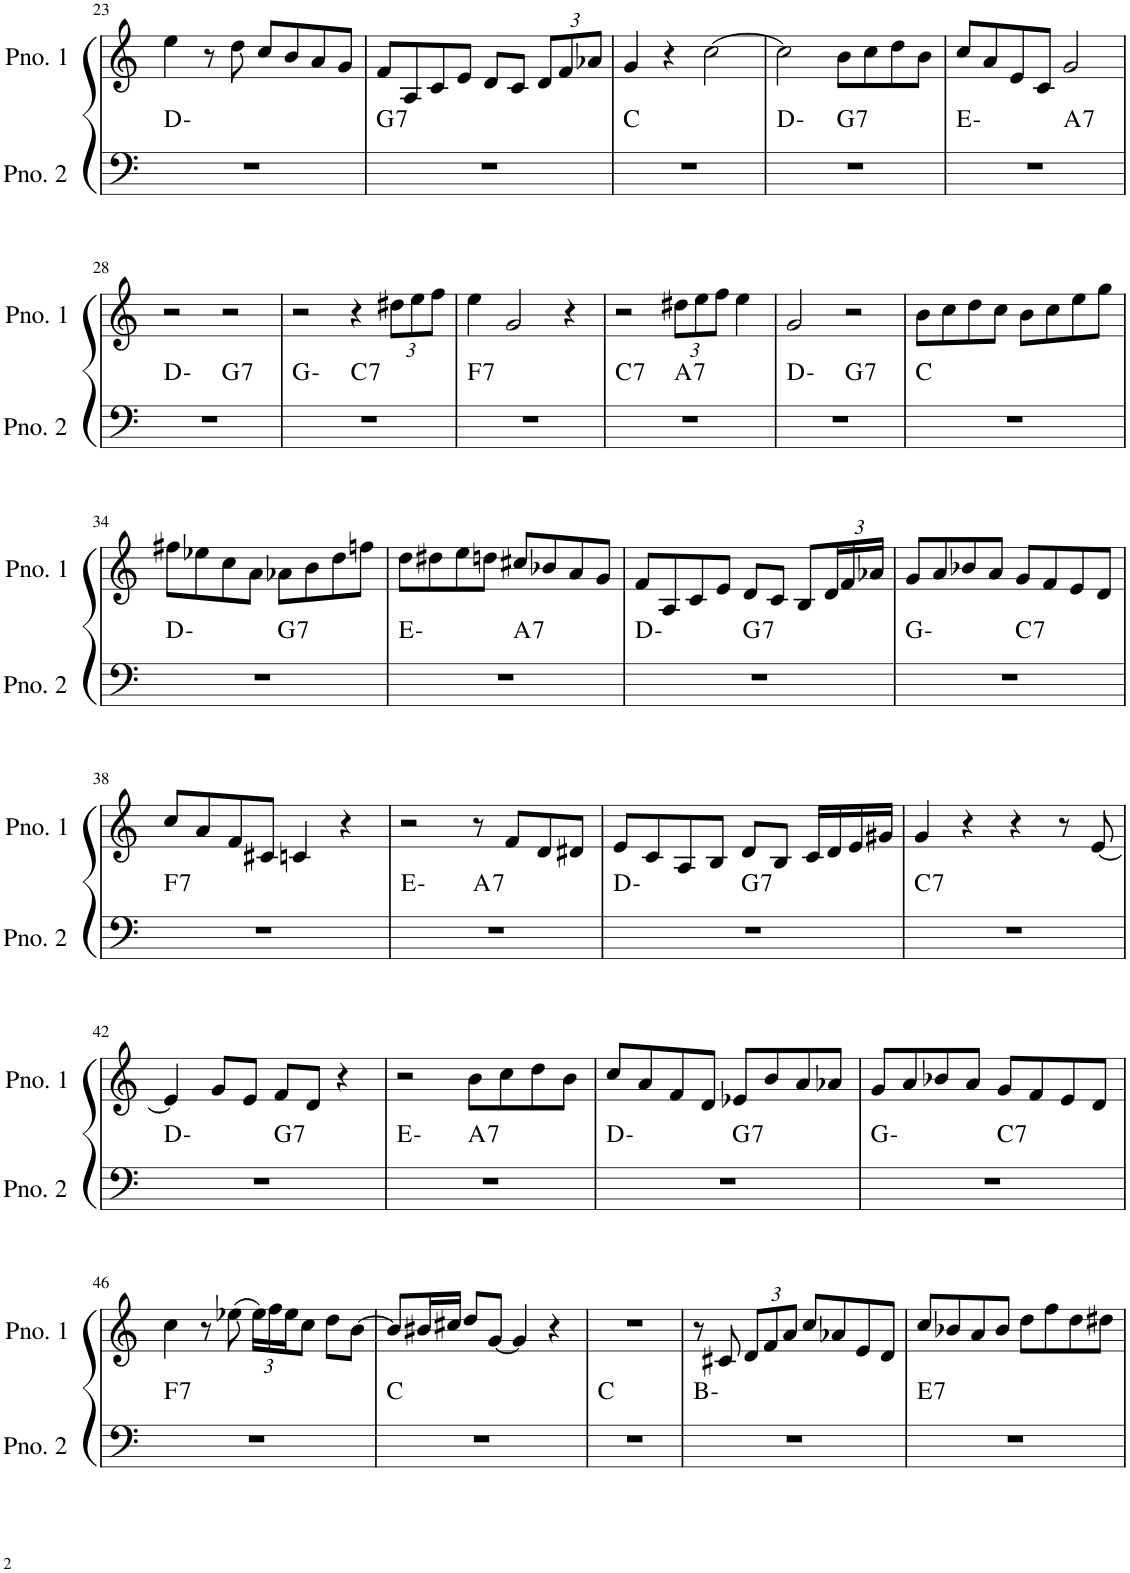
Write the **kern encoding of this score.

**kern	**harte	**kern
*part2	*part2	*part1
*staff2	*	*staff1
*I"ピアノ 2	*	*I"ピアノ 1
!!LO:PB:g=z
*clefF4	*	*clefG2
*k[]	*	*k[]
*M4/4	*	*M4/4
=23	=23	=23
1r	D:min	4ee\
.	.	8r
.	.	8dd\
.	.	8cc/L
.	.	8b/
.	.	8a/
.	.	8g/J
=24	=24	=24
!	!LO:H:kt=7	!
1r	G:7	8f/L
.	.	8A/
.	.	8c/
.	.	8e/J
.	.	8d/L
.	.	8c/J
*	*	*Xbrackettup
.	.	12d/L
.	.	12f/
.	.	12a-X/J
=25	=25	=25
1r	C:maj	4g/
.	.	4r
.	.	[2cc\
=26	=26	=26
*^	*	*
1r	2ryy	D:min	2cc\]
!	!	!LO:H:kt=7	!
.	2ryy	G:7	8b\L
.	.	.	8cc\
.	.	.	8dd\
.	.	.	8b\J
=27	=27	=27	=27
1r	2ryy	E:min	8cc/L
.	.	.	8a/
.	.	.	8e/
.	.	.	8c/J
!	!	!LO:H:kt=7	!
.	2ryy	A:7	2g/
!!LO:LB:g=z
=28	=28	=28	=28
1r	2ryy	D:min	2r
!	!	!LO:H:kt=7	!
.	2ryy	G:7	2r
=29	=29	=29	=29
1r	2ryy	G:min	2r
!	!	!LO:H:kt=7	!
.	2ryy	C:7	4r
.	.	.	12dd#X\L
.	.	.	12ee\
.	.	.	12ff\J
=30	=30	=30	=30
!	!	!LO:H:kt=7	!
*v	*v	*	*
1r	F:7	4ee\
.	.	2g/
.	.	4r
=31	=31	=31
!	!LO:H:kt=7	!
*^	*	*
1r	2ryy	C:7	2r
!	!	!LO:H:kt=7	!
.	2ryy	A:7	12dd#X\L
.	.	.	12ee\
.	.	.	12ff\J
.	.	.	4ee\
=32	=32	=32	=32
1r	2ryy	D:min	2g/
!	!	!LO:H:kt=7	!
.	2ryy	G:7	2r
*v	*v	*	*
=33	=33	=33
1r	C:maj	8b\L
.	.	8cc\
.	.	8dd\
.	.	8cc\J
.	.	8b\L
.	.	8cc\
.	.	8ee\
.	.	8gg\J
!!LO:LB:g=z
=34	=34	=34
*^	*	*
1r	2ryy	D:min	8ff#X\L
.	.	.	8ee-X\
.	.	.	8cc\
.	.	.	8a\J
!	!	!LO:H:kt=7	!
.	2ryy	G:7	8a-X\L
.	.	.	8b\
.	.	.	8dd\
.	.	.	8ffn\J
=35	=35	=35	=35
1r	2ryy	E:min	8dd\L
.	.	.	8dd#X\
.	.	.	8ee\
.	.	.	8ddn\J
!	!	!LO:H:kt=7	!
.	2ryy	A:7	8cc#X/L
.	.	.	8b-X/
.	.	.	8a/
.	.	.	8g/J
=36	=36	=36	=36
1r	2ryy	D:min	8f/L
.	.	.	8A/
.	.	.	8c/
.	.	.	8e/J
!	!	!LO:H:kt=7	!
.	2ryy	G:7	8d/L
.	.	.	8c/J
.	.	.	8B/L
.	.	.	24d/L
.	.	.	24f/
.	.	.	24a-X/JJ
=37	=37	=37	=37
1r	2ryy	G:min	8g/L
.	.	.	8a/
.	.	.	8b-X/
.	.	.	8a/J
!	!	!LO:H:kt=7	!
.	2ryy	C:7	8g/L
.	.	.	8f/
.	.	.	8e/
.	.	.	8d/J
!!LO:LB:g=z
=38	=38	=38	=38
!	!	!LO:H:kt=7	!
*v	*v	*	*
1r	F:7	8cc/L
.	.	8a/
.	.	8f/
.	.	8c#X/J
.	.	4cn/
.	.	4r
=39	=39	=39
*^	*	*
1r	2ryy	E:min	2r
!	!	!LO:H:kt=7	!
.	2ryy	A:7	8r
.	.	.	8f/L
.	.	.	8d/
.	.	.	8d#X/J
=40	=40	=40	=40
1r	2ryy	D:min	8e/L
.	.	.	8c/
.	.	.	8A/
.	.	.	8B/J
!	!	!LO:H:kt=7	!
.	2ryy	G:7	8d/L
.	.	.	8B/J
.	.	.	16c/LL
.	.	.	16d/
.	.	.	16e/
.	.	.	16g#X/JJ
=41	=41	=41	=41
!	!	!LO:H:kt=7	!
*v	*v	*	*
1r	C:7	4g/
.	.	4r
.	.	4r
.	.	8r
.	.	[8e/
!!LO:LB:g=z
=42	=42	=42
*^	*	*
1r	2ryy	D:min	4e/]
.	.	.	8g/L
.	.	.	8e/J
!	!	!LO:H:kt=7	!
.	2ryy	G:7	8f/L
.	.	.	8d/J
.	.	.	4r
=43	=43	=43	=43
1r	2ryy	E:min	2r
!	!	!LO:H:kt=7	!
.	2ryy	A:7	8b\L
.	.	.	8cc\
.	.	.	8dd\
.	.	.	8b\J
=44	=44	=44	=44
1r	2ryy	D:min	8cc/L
.	.	.	8a/
.	.	.	8f/
.	.	.	8d/J
!	!	!LO:H:kt=7	!
.	2ryy	G:7	8e-X/L
.	.	.	8b/
.	.	.	8a/
.	.	.	8a-X/J
=45	=45	=45	=45
1r	2ryy	G:min	8g/L
.	.	.	8a/
.	.	.	8b-X/
.	.	.	8a/J
!	!	!LO:H:kt=7	!
.	2ryy	C:7	8g/L
.	.	.	8f/
.	.	.	8e/
.	.	.	8d/J
!!LO:LB:g=z
=46	=46	=46	=46
!	!	!LO:H:kt=7	!
*v	*v	*	*
1r	F:7	4cc\
.	.	8r
.	.	(8ee-X\
.	.	24ee-\LL)
.	.	24ff\
.	.	24ee-\J
.	.	8cc\J
.	.	8dd\L
.	.	[8b\J
=47	=47	=47
1r	C:maj	8b/L]
.	.	16b#X/L
.	.	16cc#X/JJ
.	.	8dd/L
.	.	[8g/J
.	.	4g/]
.	.	4r
=48	=48	=48
1r	C:maj	1r
=49	=49	=49
1r	B:min	8r
.	.	8c#X/
.	.	12d/L
.	.	12f/
.	.	12a/J
.	.	8cc/L
.	.	8a-X/
.	.	8e/
.	.	8d/J
=50	=50	=50
!	!LO:H:kt=7	!
1r	E:7	8cc/L
.	.	8b-X/
.	.	8a/
.	.	8b-/J
.	.	8dd\L
.	.	8ff\
.	.	8dd\
.	.	8dd#X\J
=	=	=
*-	*-	*-
